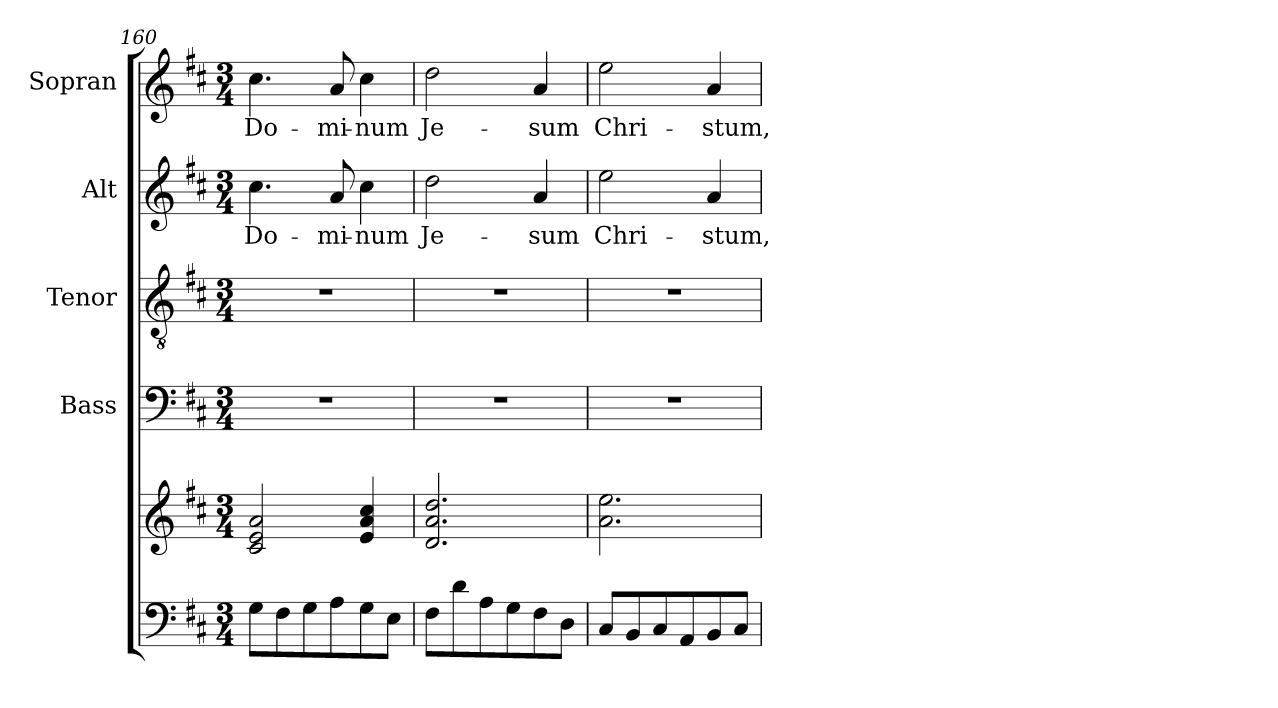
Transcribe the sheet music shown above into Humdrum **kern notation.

**kern	**kern	**kern	**kern	**kern	**text	**kern	**text
*part5	*part5	*part4	*part3	*part2	*part2	*part1	*part1
*staff6	*staff5	*staff4	*staff3	*staff2	*staff2	*staff1	*staff1
*	*	*I"Bass	*I"Tenor	*I"Alt	*	*I"Sopran	*
*	*	*I'B.	*I'T.	*I'A.	*	*I'S.	*
*clefF4	*clefG2	*clefF4	*clefGv2	*clefG2	*	*clefG2	*
*k[f#c#]	*k[f#c#]	*k[f#c#]	*k[f#c#]	*k[f#c#]	*	*k[f#c#]	*
*D:	*D:	*D:	*D:	*D:	*	*D:	*
*M3/4	*M3/4	*M3/4	*M3/4	*M3/4	*	*M3/4	*
=160	=160	=160	=160	=160	=160	=160	=160
!	!	!	!	!	!LO:LY:b	!	!LO:LY:b
8G\L	2c#/ 2e/ 2a/	2.r	2.r	4.cc#\	Do-	4.cc#\	Do-
8F#\	.	.	.	.	.	.	.
8G\	.	.	.	.	.	.	.
!	!	!	!	!	!LO:LY:b	!	!LO:LY:b
8A\	.	.	.	8a/	-mi-	8a/	-mi-
!	!	!	!	!	!LO:LY:b	!	!LO:LY:b
8G\	4e/ 4a/ 4cc#/	.	.	4cc#\	-num	4cc#\	-num
8E\J	.	.	.	.	.	.	.
=161	=161	=161	=161	=161	=161	=161	=161
!	!	!	!	!	!LO:LY:b	!	!LO:LY:b
8F#\L	2.d/ 2.a/ 2.dd/	2.r	2.r	2dd\	Je-	2dd\	Je-
8d\	.	.	.	.	.	.	.
8A\	.	.	.	.	.	.	.
8G\	.	.	.	.	.	.	.
!	!	!	!	!	!LO:LY:b	!	!LO:LY:b
8F#\	.	.	.	4a/	-sum	4a/	-sum
8D\J	.	.	.	.	.	.	.
=162	=162	=162	=162	=162	=162	=162	=162
!	!	!	!	!	!LO:LY:b	!	!LO:LY:b
8C#/L	2.a\ 2.ee\	2.r	2.r	2ee\	Chri-	2ee\	Chri-
8BB/	.	.	.	.	.	.	.
8C#/	.	.	.	.	.	.	.
8AA/	.	.	.	.	.	.	.
!	!	!	!	!	!LO:LY:b	!	!LO:LY:b
8BB/	.	.	.	4a/	-stum,	4a/	-stum,
8C#/J	.	.	.	.	.	.	.
=	=	=	=	=	=	=	=
*-	*-	*-	*-	*-	*-	*-	*-
